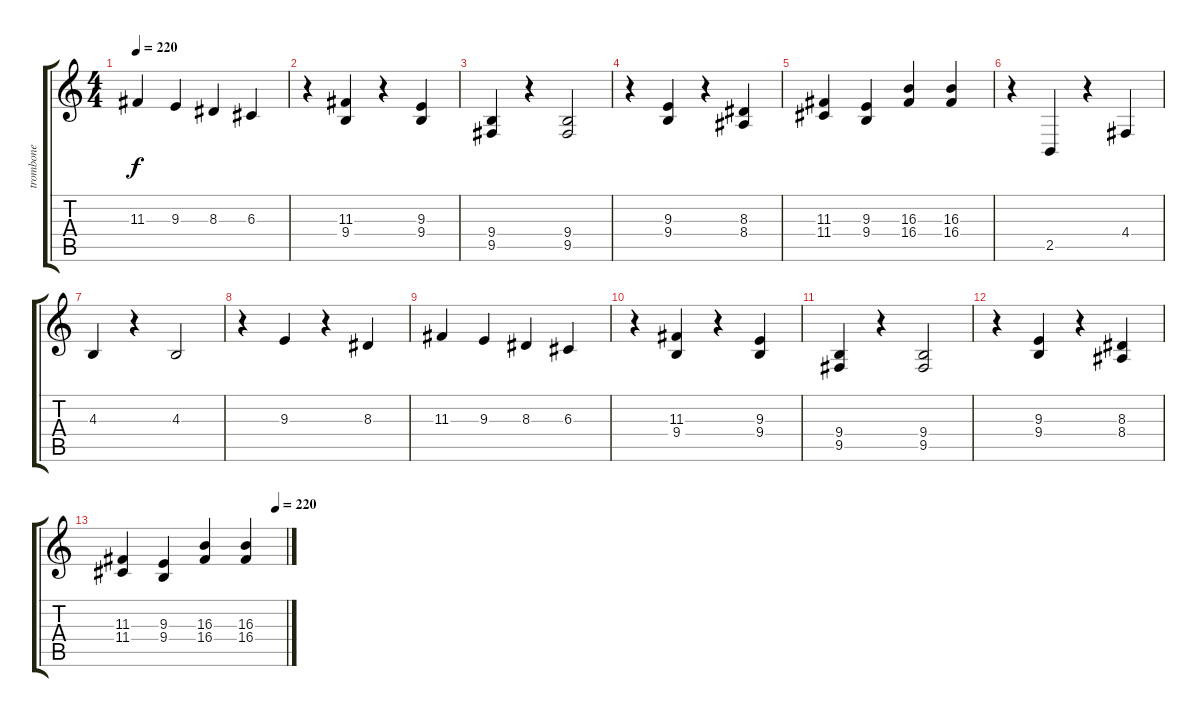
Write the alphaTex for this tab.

\track ("trombone" "trombone") {instrument trombone}
\staff {score tabs}
\tuning (E4 B3 G3 D3 A2 E2) {hide}
\ts (4 4)
\tempo 220
\clef g2
\ks c
11.3.4{dy f} 9.3.4 8.3.4 6.3.4 |
r.4 (11.3 9.4).4 r.4 (9.3 9.4).4 |
(9.4 9.5).4 r.4 (9.4 9.5).2 |
r.4 (9.3 9.4).4 r.4 (8.3 8.4).4 |
(11.3 11.4).4 (9.3 9.4).4 (16.3 16.4).4 (16.3 16.4).4 |
r.4 2.5.4 r.4 4.4.4 |
4.3.4 r.4 4.3.2 |
r.4 9.3.4 r.4 8.3.4 |
11.3.4 9.3.4 8.3.4 6.3.4 |
r.4 (11.3 9.4).4 r.4 (9.3 9.4).4 |
(9.4 9.5).4 r.4 (9.4 9.5).2 |
r.4 (9.3 9.4).4 r.4 (8.3 8.4).4 |
\tempo (220 0.9375)
(11.3 11.4).4 (9.3 9.4).4 (16.3 16.4).4 (16.3 16.4).4
